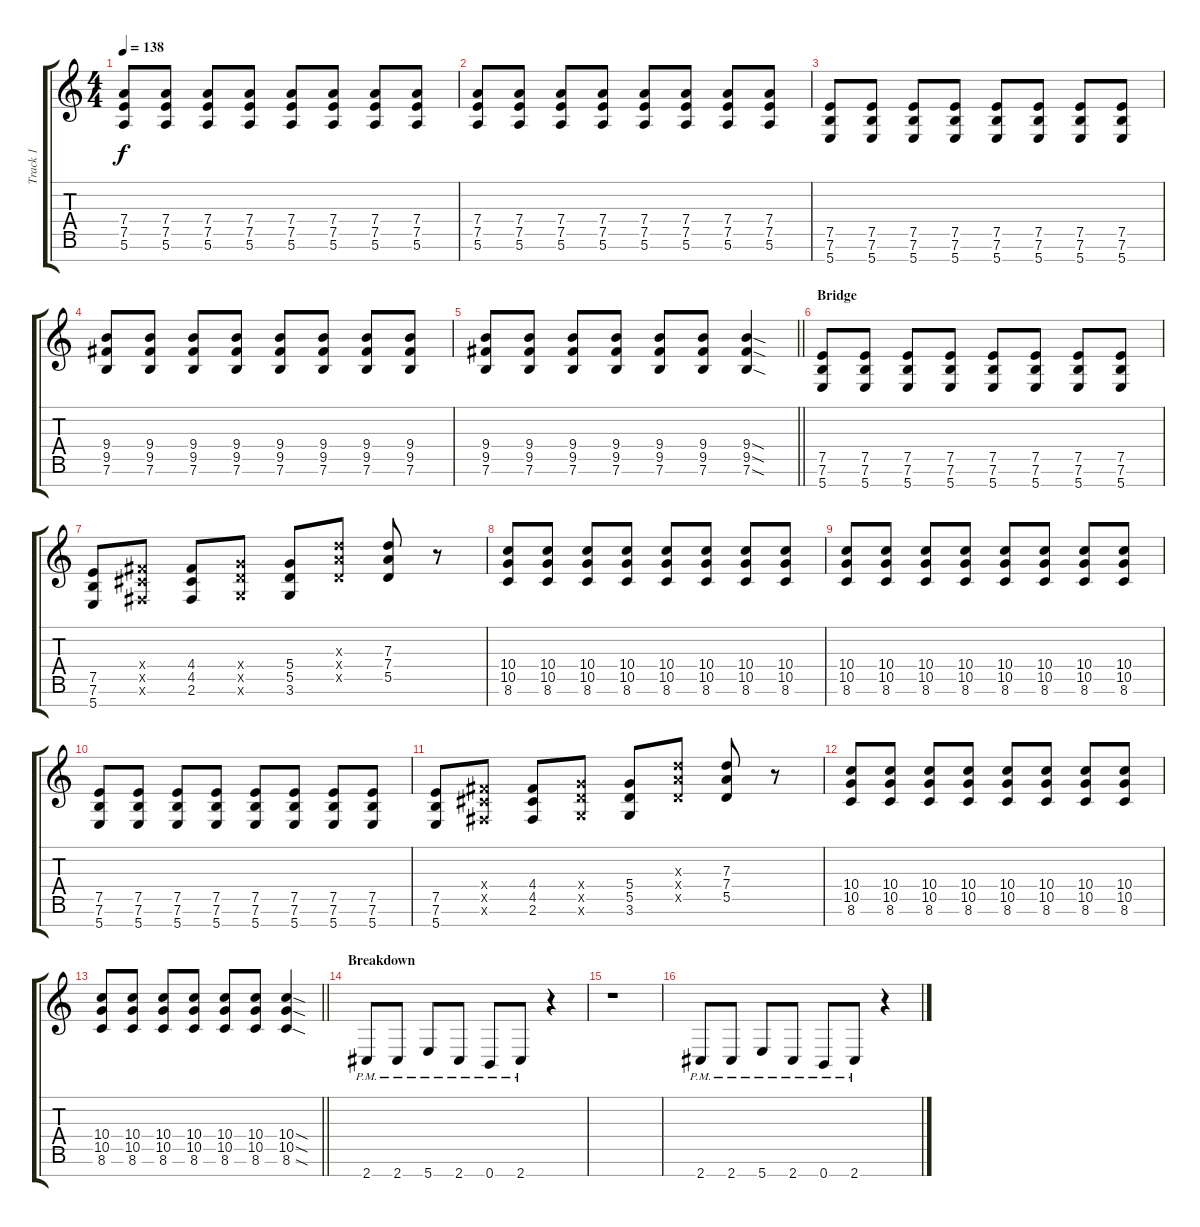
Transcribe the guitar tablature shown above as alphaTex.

\track ("Track 1" "Track 1") {instrument overdrivenguitar}
\staff {score tabs}
\tuning (E4 B3 G3 D3 A2 E2 B1) {hide}
\ts (4 4)
\tempo 138
\clef g2
\ks c
(7.4 7.5 5.6).8{dy f} (7.4 7.5 5.6).8 (7.4 7.5 5.6).8 (7.4 7.5 5.6).8 (7.4 7.5 5.6).8 (7.4 7.5 5.6).8 (7.4 7.5 5.6).8 (7.4 7.5 5.6).8 |
(7.4 7.5 5.6).8 (7.4 7.5 5.6).8 (7.4 7.5 5.6).8 (7.4 7.5 5.6).8 (7.4 7.5 5.6).8 (7.4 7.5 5.6).8 (7.4 7.5 5.6).8 (7.4 7.5 5.6).8 |
(7.5 7.6 5.7).8 (7.5 7.6 5.7).8 (7.5 7.6 5.7).8 (7.5 7.6 5.7).8 (7.5 7.6 5.7).8 (7.5 7.6 5.7).8 (7.5 7.6 5.7).8 (7.5 7.6 5.7).8 |
(9.4 9.5 7.6).8 (9.4 9.5 7.6).8 (9.4 9.5 7.6).8 (9.4 9.5 7.6).8 (9.4 9.5 7.6).8 (9.4 9.5 7.6).8 (9.4 9.5 7.6).8 (9.4 9.5 7.6).8 |
\barLineRight lightlight
(9.4 9.5 7.6).8 (9.4 9.5 7.6).8 (9.4 9.5 7.6).8 (9.4 9.5 7.6).8 (9.4 9.5 7.6).8 (9.4 9.5 7.6).8 (9.4{sod} 9.5{sod} 7.6{sod}).4 |
\section ("" "Bridge")
(7.5 7.6 5.7).8 (7.5 7.6 5.7).8 (7.5 7.6 5.7).8 (7.5 7.6 5.7).8 (7.5 7.6 5.7).8 (7.5 7.6 5.7).8 (7.5 7.6 5.7).8 (7.5 7.6 5.7).8 |
(7.5 7.6 5.7).8 (4.4{x} 4.5{x} 2.6{x}).8 (4.4 4.5 2.6).8 (5.4{x} 5.5{x} 3.6{x}).8 (5.4 5.5 3.6).8 (7.3{x} 7.4{x} 5.5{x}).8 (7.3 7.4 5.5).8 r.8 |
(10.4 10.5 8.6).8 (10.4 10.5 8.6).8 (10.4 10.5 8.6).8 (10.4 10.5 8.6).8 (10.4 10.5 8.6).8 (10.4 10.5 8.6).8 (10.4 10.5 8.6).8 (10.4 10.5 8.6).8 |
(10.4 10.5 8.6).8 (10.4 10.5 8.6).8 (10.4 10.5 8.6).8 (10.4 10.5 8.6).8 (10.4 10.5 8.6).8 (10.4 10.5 8.6).8 (10.4 10.5 8.6).8 (10.4 10.5 8.6).8 |
(7.5 7.6 5.7).8 (7.5 7.6 5.7).8 (7.5 7.6 5.7).8 (7.5 7.6 5.7).8 (7.5 7.6 5.7).8 (7.5 7.6 5.7).8 (7.5 7.6 5.7).8 (7.5 7.6 5.7).8 |
(7.5 7.6 5.7).8 (4.4{x} 4.5{x} 2.6{x}).8 (4.4 4.5 2.6).8 (5.4{x} 5.5{x} 3.6{x}).8 (5.4 5.5 3.6).8 (7.3{x} 7.4{x} 5.5{x}).8 (7.3 7.4 5.5).8 r.8 |
(10.4 10.5 8.6).8 (10.4 10.5 8.6).8 (10.4 10.5 8.6).8 (10.4 10.5 8.6).8 (10.4 10.5 8.6).8 (10.4 10.5 8.6).8 (10.4 10.5 8.6).8 (10.4 10.5 8.6).8 |
\barLineRight lightlight
(10.4 10.5 8.6).8 (10.4 10.5 8.6).8 (10.4 10.5 8.6).8 (10.4 10.5 8.6).8 (10.4 10.5 8.6).8 (10.4 10.5 8.6).8 (10.4{sod} 10.5{sod} 8.6{sod}).4 |
\section ("" "Breakdown")
2.7{pm}.8 2.7{pm}.8 5.7{pm}.8 2.7{pm}.8 0.7{pm}.8 2.7{pm}.8 r.4 |
r.1 |
2.7{pm}.8 2.7{pm}.8 5.7{pm}.8 2.7{pm}.8 0.7{pm}.8 2.7{pm}.8 r.4
